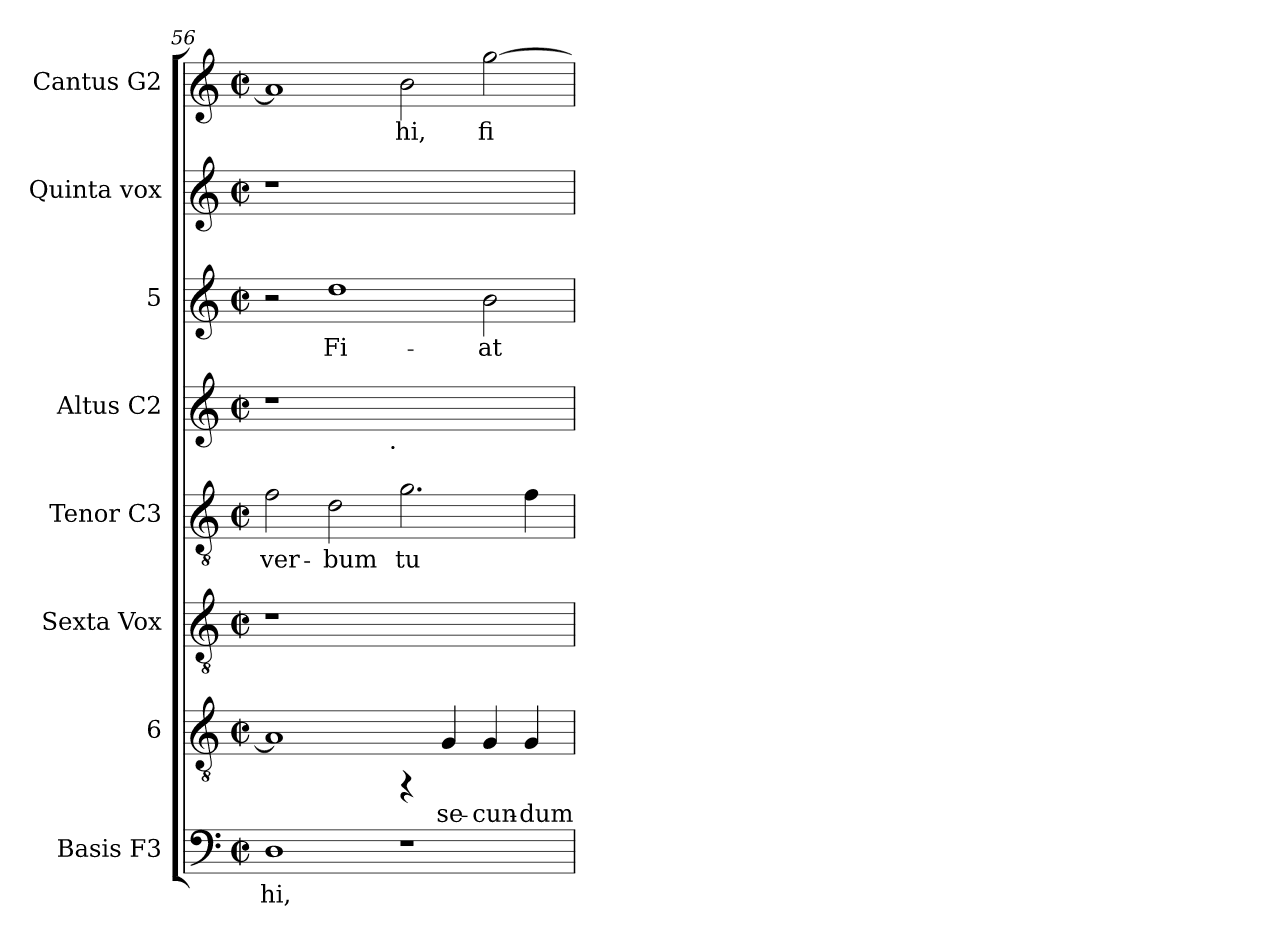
**kern	**text	**kern	**text	**kern	**kern	**text	**kern	**kern	**text	**kern	**kern	**text
*part8	*part8	*part7	*part7	*part6	*part5	*part5	*part4	*part3	*part3	*part2	*part1	*part1
*staff8	*staff8	*staff7	*staff7	*staff6	*staff5	*staff5	*staff4	*staff3	*staff3	*staff2	*staff1	*staff1
*I"Basis  F3	*	*I"6	*	*I"Sexta  Vox	*I"Tenor  C3	*	*I"Altus  C2	*I"5	*	*I"Quinta  vox	*I"Cantus  G2	*
*I'B	*	*	*	*	*I'T	*	*I'A	*	*	*	*I'C	*
*clefF4	*	*clefGv2	*	*clefGv2	*clefGv2	*	*clefG2	*clefG2	*	*clefG2	*clefG2	*
*k[]	*	*k[]	*	*k[]	*k[]	*	*k[]	*k[]	*	*k[]	*k[]	*
*C:	*	*C:	*	*C:	*C:	*	*C:	*C:	*	*C:	*C:	*
*M2/2	*	*M2/2	*	*M2/2	*M2/2	*	*M2/2	*M2/2	*	*M2/2	*M2/2	*
*met(c|)	*	*met(c|)	*	*met(c|)	*met(c|)	*	*met(c|)	*met(c|)	*	*met(c|)	*met(c|)	*
=56	=56	=56	=56	=56	=56	=56	=56	=56	=56	=56	=56	=56
!	!LO:LY:b:cj	!	!LO:LY:b:cj	!	!	!LO:LY:b:cj	!	!	!	!	!	!LO:LY:b:cj
*	*	*	*	*	*	*	*^	*	*	*	*	*
1D	-hi,	1A]	.	1r	2f\	ver-	1r	2ryy	2r	.	1r	1a]	--
!	!	!	!	!	!	!LO:LY:b:cj	!	!	!	!LO:LY:b:cj	!	!	!
.	.	.	.	.	2d\	-bum	.	4...ryy	1dd	Fi-	.	.	.
!	!	!	!	!	!	!	!	!LO:TX:b:t=.	!	!	!	!	!
.	.	.	.	.	.	.	.	1ryy	.	.	.	.	.
!	!	!	!	!	!	!LO:LY:b:cj	!	!	!	!	!	!	!LO:LY:b:cj
1r	.	4rFF	.	1ryy	2.g\	tu-	1ryy	.	.	.	1ryy	2b\	-hi,
!	!	!	!LO:LY:b:cj	!	!	!	!	!	!	!	!	!	!
.	.	4G/	se-	.	.	.	.	.	.	.	.	.	.
!	!	!	!LO:LY:b:cj	!	!	!	!	!	!	!LO:LY:b:cj	!	!	!LO:LY:b:cj
.	.	4G/	-cun-	.	.	.	.	.	2b\	-at	.	[>2gg\	fi-
!	!	!	!LO:LY:b:cj	!	!	!LO:LY:b:cj	!	!	!	!	!	!	!
.	.	4G/	-dum	.	4f\	--	.	.	.	.	.	.	.
.	.	.	.	.	.	.	.	32ryy	.	.	.	.	.
*	*	*	*	*	*	*	*v	*v	*	*	*	*	*
=	=	=	=	=	=	=	=	=	=	=	=	=
*-	*-	*-	*-	*-	*-	*-	*-	*-	*-	*-	*-	*-
